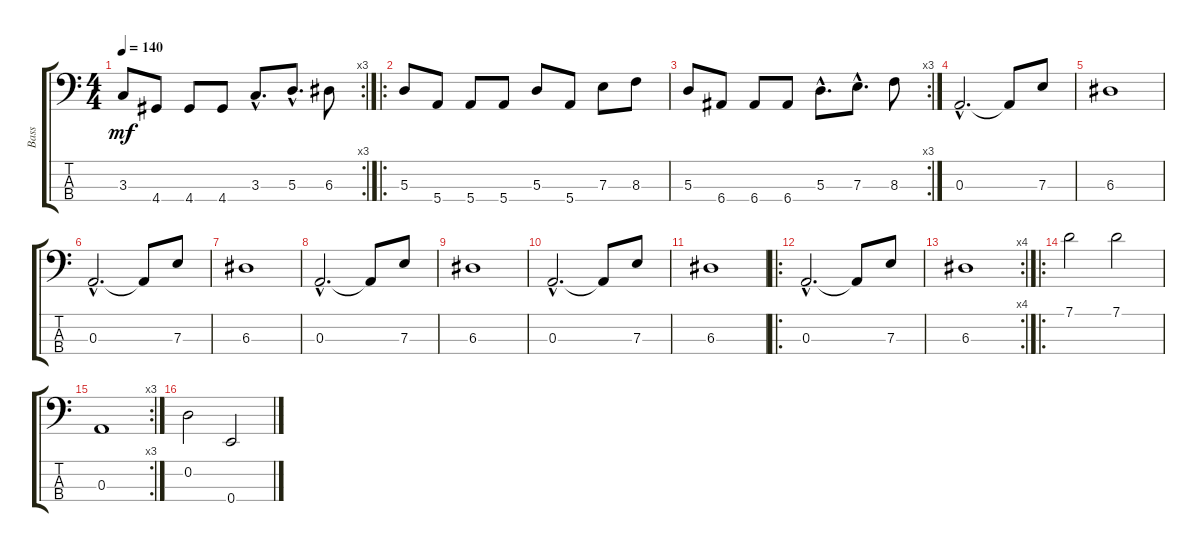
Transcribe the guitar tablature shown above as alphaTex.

\track ("Bass" "Bass") {instrument electricbassfinger}
\staff {score tabs}
\tuning (G2 D2 A1 E1) {hide}
\rc 3
\ts (4 4)
\tempo 140
\clef f4
\ks c
3.3.8{dy mf} 4.4.8 4.4.8 4.4.8 3.3{hac}.8{d} 5.3{hac}.8{d} 6.3.8 |
\ro
5.3.8 5.4.8 5.4.8 5.4.8 5.3.8 5.4.8 7.3.8 8.3.8 |
\rc 3
5.3.8 6.4.8 6.4.8 6.4.8 5.3{hac}.8{d} 7.3{hac}.8{d} 8.3.8 |
0.3{hac}.2{d} 0.3{t}.8 7.3.8 |
6.3.1 |
0.3{hac}.2{d} 0.3{t}.8 7.3.8 |
6.3.1 |
0.3{hac}.2{d} 0.3{t}.8 7.3.8 |
6.3.1 |
0.3{hac}.2{d} 0.3{t}.8 7.3.8 |
6.3.1 |
\ro
0.3{hac}.2{d} 0.3{t}.8 7.3.8 |
\rc 4
6.3.1 |
\ro
7.1.2 7.1.2 |
\rc 3
0.3.1 |
0.2.2 0.4.2
